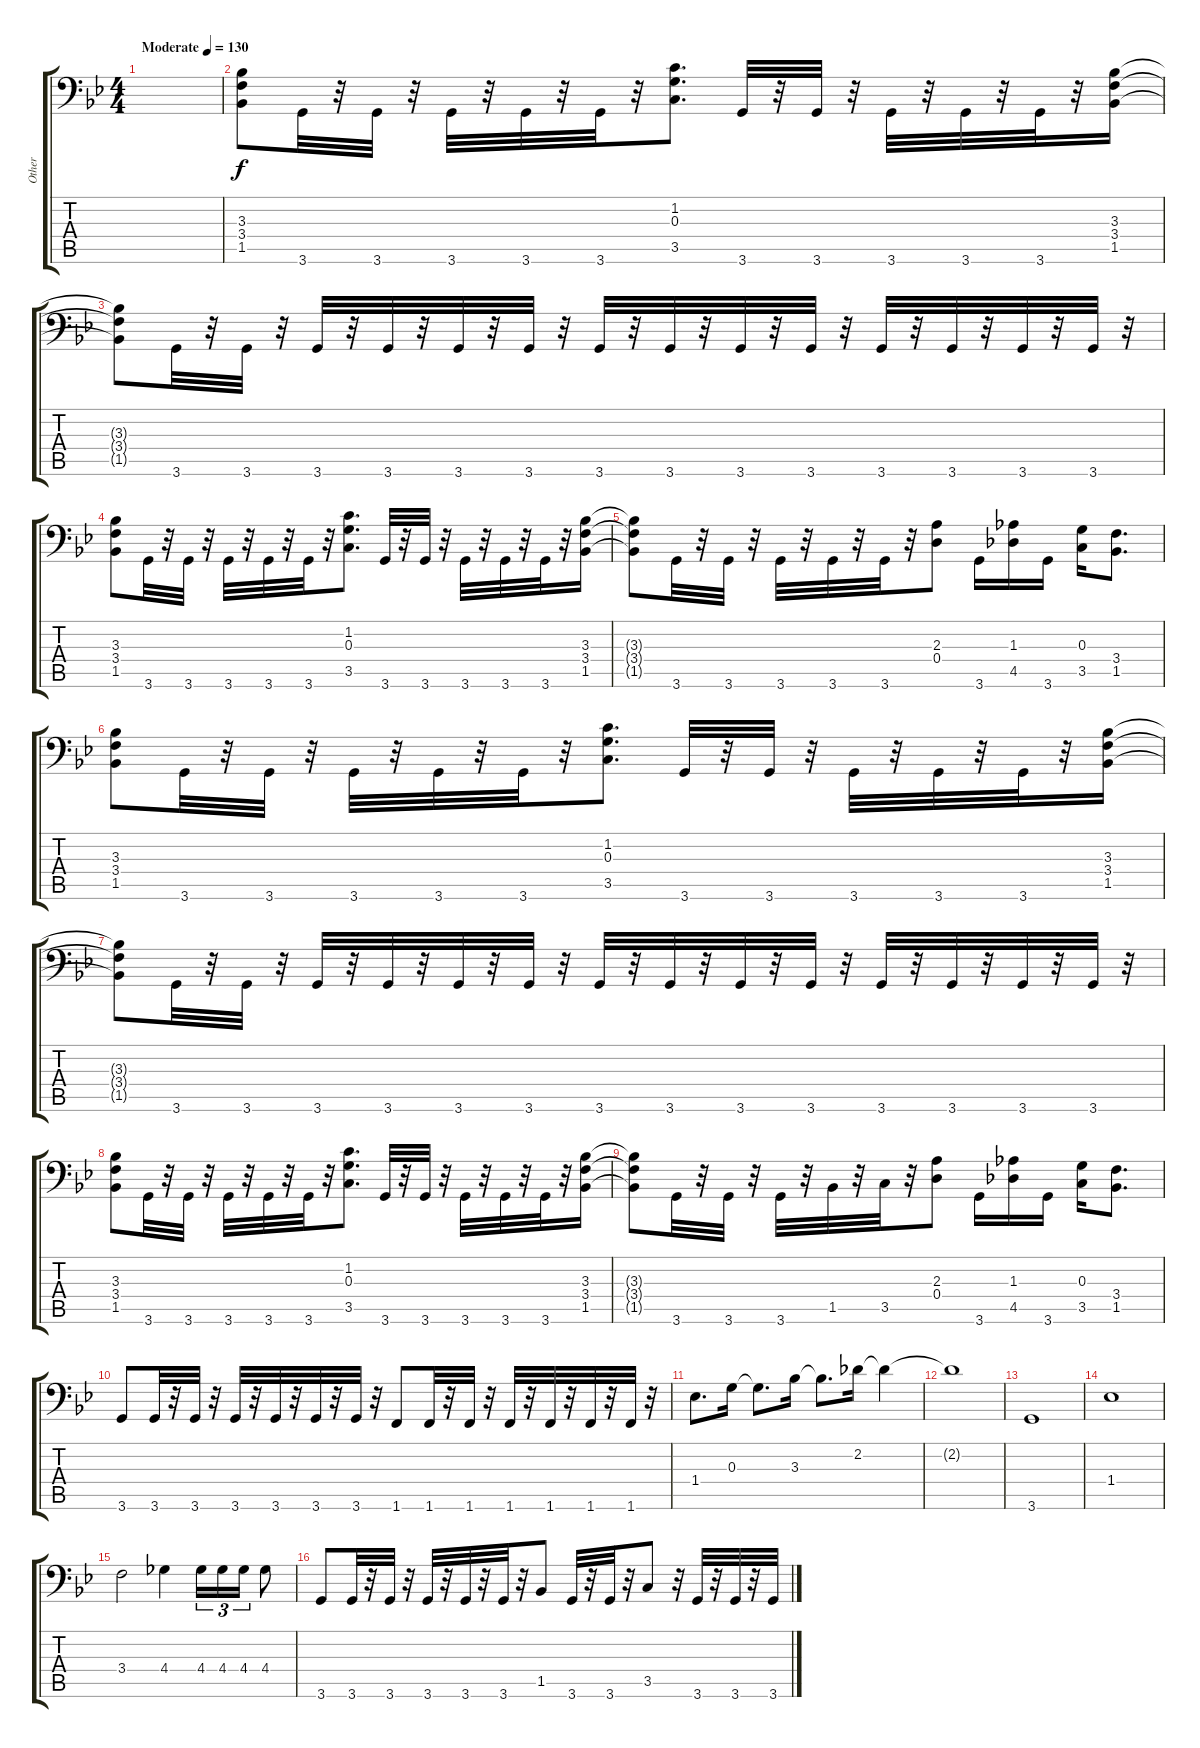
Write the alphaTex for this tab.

\track ("Other" "Other") {instrument distortionguitar}
\staff {score tabs}
\tuning (E3 B2 G2 D2 A1 E1) {hide}
\ts (4 4)
\tempo (130 "Moderate")
\clef f4
\ks bb
|
(3.3 3.4 1.5).8 3.6.32 r.32 3.6.32 r.32 3.6.32 r.32 3.6.32 r.32 3.6.32 r.32 (1.2 0.3 3.5).8{d} 3.6.32 r.32 3.6.32 r.32 3.6.32 r.32 3.6.32 r.32 3.6.32 r.32 (3.3 3.4 1.5).16 |
(3.3{t} 3.4{t} 1.5{t}).8 3.6.32 r.32 3.6.32 r.32 3.6.32 r.32 3.6.32 r.32 3.6.32 r.32 3.6.32 r.32 3.6.32 r.32 3.6.32 r.32 3.6.32 r.32 3.6.32 r.32 3.6.32 r.32 3.6.32 r.32 3.6.32 r.32 3.6.32 r.32 |
(3.3 3.4 1.5).8 3.6.32 r.32 3.6.32 r.32 3.6.32 r.32 3.6.32 r.32 3.6.32 r.32 (1.2 0.3 3.5).8{d} 3.6.32 r.32 3.6.32 r.32 3.6.32 r.32 3.6.32 r.32 3.6.32 r.32 (3.3 3.4 1.5).16 |
(3.3{t} 3.4{t} 1.5{t}).8 3.6.32 r.32 3.6.32 r.32 3.6.32 r.32 3.6.32 r.32 3.6.32 r.32 (2.3 0.4).8 3.6.16 (1.3 4.5).16 3.6.16 (0.3 3.5).16 (3.4 1.5).8{d} |
(3.3 3.4 1.5).8 3.6.32 r.32 3.6.32 r.32 3.6.32 r.32 3.6.32 r.32 3.6.32 r.32 (1.2 0.3 3.5).8{d} 3.6.32 r.32 3.6.32 r.32 3.6.32 r.32 3.6.32 r.32 3.6.32 r.32 (3.3 3.4 1.5).16 |
(3.3{t} 3.4{t} 1.5{t}).8 3.6.32 r.32 3.6.32 r.32 3.6.32 r.32 3.6.32 r.32 3.6.32 r.32 3.6.32 r.32 3.6.32 r.32 3.6.32 r.32 3.6.32 r.32 3.6.32 r.32 3.6.32 r.32 3.6.32 r.32 3.6.32 r.32 3.6.32 r.32 |
(3.3 3.4 1.5).8 3.6.32 r.32 3.6.32 r.32 3.6.32 r.32 3.6.32 r.32 3.6.32 r.32 (1.2 0.3 3.5).8{d} 3.6.32 r.32 3.6.32 r.32 3.6.32 r.32 3.6.32 r.32 3.6.32 r.32 (3.3 3.4 1.5).16 |
(3.3{t} 3.4{t} 1.5{t}).8 3.6.32 r.32 3.6.32 r.32 3.6.32 r.32 1.5.32 r.32 3.5.32 r.32 (2.3 0.4).8 3.6.16 (1.3 4.5).16 3.6.16 (0.3 3.5).16 (3.4 1.5).8{d} |
3.6.8 3.6.32 r.32 3.6.32 r.32 3.6.32 r.32 3.6.32 r.32 3.6.32 r.32 3.6.32 r.32 1.6.8 1.6.32 r.32 1.6.32 r.32 1.6.32 r.32 1.6.32 r.32 1.6.32 r.32 1.6.32 r.32 |
1.4.8{d} 0.3.16 0.3{t}.8{d} 3.3.16 3.3{t}.8{d} 2.2.16 2.2{t}.4 |
2.2{t}.1 |
3.6.1 |
1.4.1 |
3.4.2 4.4.4 4.4.16{tu (3 2)} 4.4.16{tu (3 2)} 4.4.16{tu (3 2)} 4.4.8 |
3.6.8 3.6.32 r.32 3.6.32 r.32 3.6.32 r.32 3.6.32 r.32 3.6.32 r.32 1.5.8 3.6.32 r.32 3.6.32 r.32 3.5.8 r.32 3.6.32 r.32 3.6.32 r.32 3.6.32
